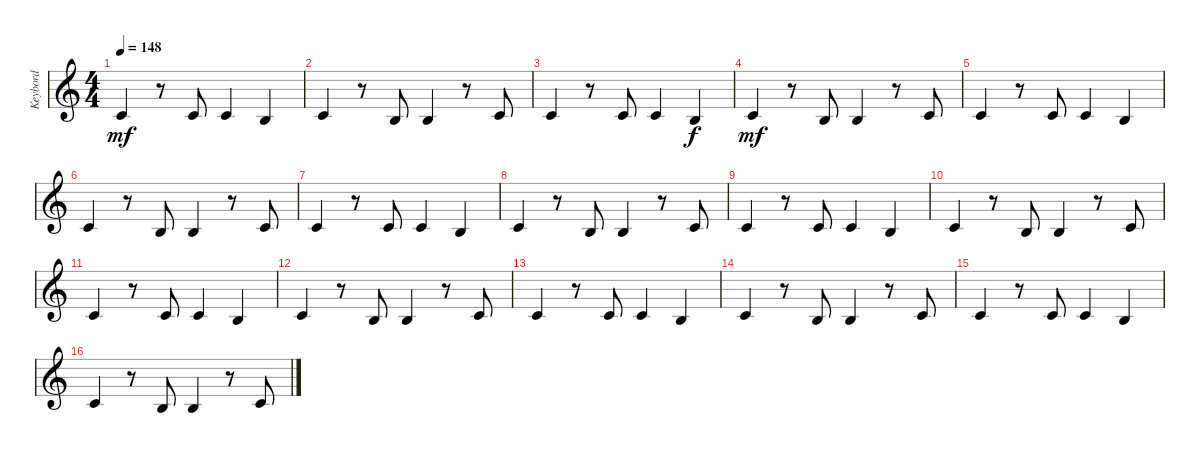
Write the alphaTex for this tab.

\track ("Keybord" "Keybord") {instrument electricgrandpiano}
\staff {score}
\tuning (E4 B3 G3 D3 A2 E2) {hide}
\ts (4 4)
\tempo 148
\clef g2
\ks c
5.3.4{dy mf} r.8 5.3.8 5.3.4 4.3.4 |
5.3.4 r.8 4.3.8 4.3.4 r.8 5.3.8 |
5.3.4 r.8 5.3.8 5.3.4 4.3.4{dy f} |
5.3.4{dy mf} r.8 4.3.8 4.3.4 r.8 5.3.8 |
5.3.4 r.8 5.3.8 5.3.4 4.3.4 |
5.3.4 r.8 4.3.8 4.3.4 r.8 5.3.8 |
5.3.4 r.8 5.3.8 5.3.4 4.3.4 |
5.3.4 r.8 4.3.8 4.3.4 r.8 5.3.8 |
5.3.4 r.8 5.3.8 5.3.4 4.3.4 |
5.3.4 r.8 4.3.8 4.3.4 r.8 5.3.8 |
5.3.4 r.8 5.3.8 5.3.4 4.3.4 |
5.3.4 r.8 4.3.8 4.3.4 r.8 5.3.8 |
5.3.4 r.8 5.3.8 5.3.4 4.3.4 |
5.3.4 r.8 4.3.8 4.3.4 r.8 5.3.8 |
5.3.4 r.8 5.3.8 5.3.4 4.3.4 |
5.3.4 r.8 4.3.8 4.3.4 r.8 5.3.8
